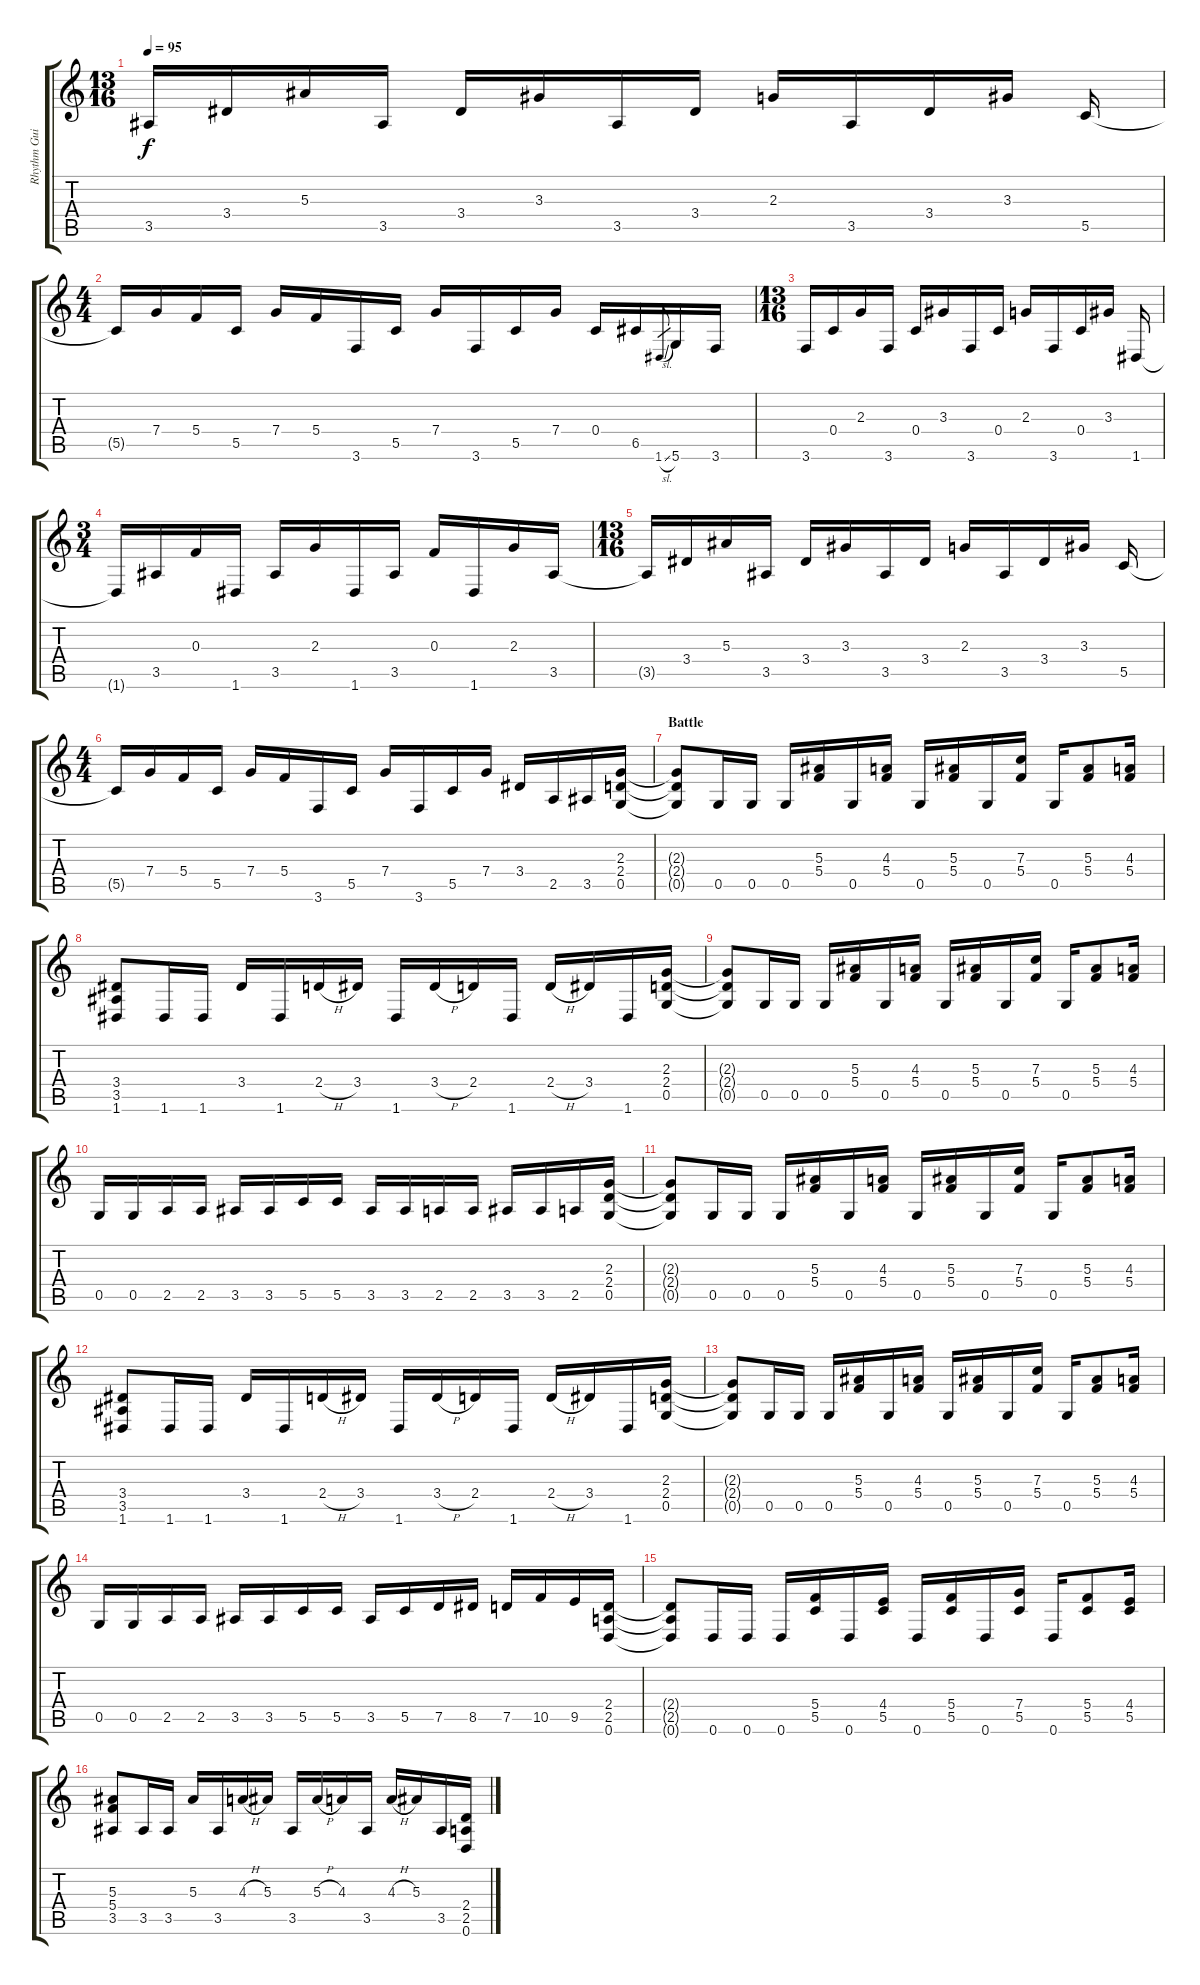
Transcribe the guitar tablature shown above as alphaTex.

\track ("Rhythm Guitar" "Rhythm Gui") {instrument distortionguitar}
\staff {score tabs}
\tuning (D4 A3 F3 C3 G2 D2) {hide}
\ts (13 16)
\tempo 95
\clef g2
\ks c
3.5{t}.16{dy f} 3.4.16 5.3.16 3.5.16 3.4.16 3.3.16 3.5.16 3.4.16 2.3.16 3.5.16 3.4.16 3.3.16 5.5.16 |
\ts (4 4)
5.5{t}.16 7.4.16 5.4.16 5.5.16 7.4.16 5.4.16 3.6.16 5.5.16 7.4.16 3.6.16 5.5.16 7.4.16 0.4.16 6.5.16 1.6{sl}.8{gr} 5.6.16 3.6.16 |
\ts (13 16)
3.6.16 0.4.16 2.3.16 3.6.16 0.4.16 3.3.16 3.6.16 0.4.16 2.3.16 3.6.16 0.4.16 3.3.16 1.6.16 |
\ts (3 4)
1.6{t}.16 3.5.16 0.3.16 1.6.16 3.5.16 2.3.16 1.6.16 3.5.16 0.3.16 1.6.16 2.3.16 3.5.16 |
\ts (13 16)
3.5{t}.16 3.4.16 5.3.16 3.5.16 3.4.16 3.3.16 3.5.16 3.4.16 2.3.16 3.5.16 3.4.16 3.3.16 5.5.16 |
\ts (4 4)
5.5{t}.16 7.4.16 5.4.16 5.5.16 7.4.16 5.4.16 3.6.16 5.5.16 7.4.16 3.6.16 5.5.16 7.4.16 3.4.16 2.5.16 3.5.16 (2.3 2.4 0.5).16{volume 13} |
\section ("" "Battle")
(2.3{t} 2.4{t} 0.5{t}).8 0.5.16 0.5.16 0.5.16 (5.3 5.4).16 0.5.16 (4.3 5.4).16 0.5.16 (5.3 5.4).16 0.5.16 (7.3 5.4).16 0.5.16 (5.3 5.4).8 (4.3 5.4).16 |
(3.4 3.5 1.6).8 1.6.16 1.6.16 3.4.16 1.6.16 2.4{h}.16 3.4.16 1.6.16 3.4{h}.16 2.4.16 1.6.16 2.4{h}.16 3.4.16 1.6.16 (2.3 2.4 0.5).16 |
(2.3{t} 2.4{t} 0.5{t}).8 0.5.16 0.5.16 0.5.16 (5.3 5.4).16 0.5.16 (4.3 5.4).16 0.5.16 (5.3 5.4).16 0.5.16 (7.3 5.4).16 0.5.16 (5.3 5.4).8 (4.3 5.4).16 |
0.5.16 0.5.16 2.5.16 2.5.16 3.5.16 3.5.16 5.5.16 5.5.16 3.5.16 3.5.16 2.5.16 2.5.16 3.5.16 3.5.16 2.5.16 (2.3 2.4 0.5).16 |
(2.3{t} 2.4{t} 0.5{t}).8 0.5.16 0.5.16 0.5.16 (5.3 5.4).16 0.5.16 (4.3 5.4).16 0.5.16 (5.3 5.4).16 0.5.16 (7.3 5.4).16 0.5.16 (5.3 5.4).8 (4.3 5.4).16 |
(3.4 3.5 1.6).8 1.6.16 1.6.16 3.4.16 1.6.16 2.4{h}.16 3.4.16 1.6.16 3.4{h}.16 2.4.16 1.6.16 2.4{h}.16 3.4.16 1.6.16 (2.3 2.4 0.5).16 |
(2.3{t} 2.4{t} 0.5{t}).8 0.5.16 0.5.16 0.5.16 (5.3 5.4).16 0.5.16 (4.3 5.4).16 0.5.16 (5.3 5.4).16 0.5.16 (7.3 5.4).16 0.5.16 (5.3 5.4).8 (4.3 5.4).16 |
0.5.16 0.5.16 2.5.16 2.5.16 3.5.16 3.5.16 5.5.16 5.5.16 3.5.16 5.5.16 7.5.16 8.5.16 7.5.16 10.5.16 9.5.16 (2.4 2.5 0.6).16 |
(2.4{t} 2.5{t} 0.6{t}).8 0.6.16 0.6.16 0.6.16 (5.4 5.5).16 0.6.16 (4.4 5.5).16 0.6.16 (5.4 5.5).16 0.6.16 (7.4 5.5).16 0.6.16 (5.4 5.5).8 (4.4 5.5).16 |
(5.3 5.4 3.5).8 3.5.16 3.5.16 5.3.16 3.5.16 4.3{h}.16 5.3.16 3.5.16 5.3{h}.16 4.3.16 3.5.16 4.3{h}.16 5.3.16 3.5.16 (2.4 2.5 0.6).16
